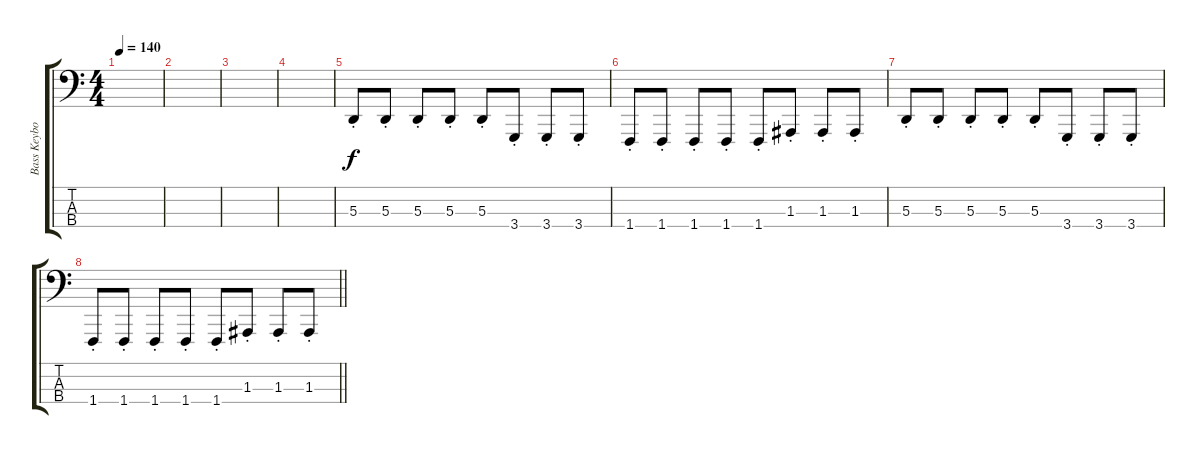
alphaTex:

\track ("Bass Keyboard" "Bass Keybo") {instrument lead1square}
\staff {score tabs}
\tuning (G2 D2 A1 E1) {hide}
\ts (4 4)
\tempo 140
\clef f4
\ks c
|
|
|
|
5.3{st}.8 5.3{st}.8 5.3{st}.8 5.3{st}.8 5.3{st}.8 3.4{st}.8 3.4{st}.8 3.4{st}.8 |
1.4{st}.8 1.4{st}.8 1.4{st}.8 1.4{st}.8 1.4{st}.8 1.3{st}.8 1.3{st}.8 1.3{st}.8 |
5.3{st}.8 5.3{st}.8 5.3{st}.8 5.3{st}.8 5.3{st}.8 3.4{st}.8 3.4{st}.8 3.4{st}.8 |
\barLineRight lightlight
1.4{st}.8 1.4{st}.8 1.4{st}.8 1.4{st}.8 1.4{st}.8 1.3{st}.8 1.3{st}.8 1.3{st}.8
